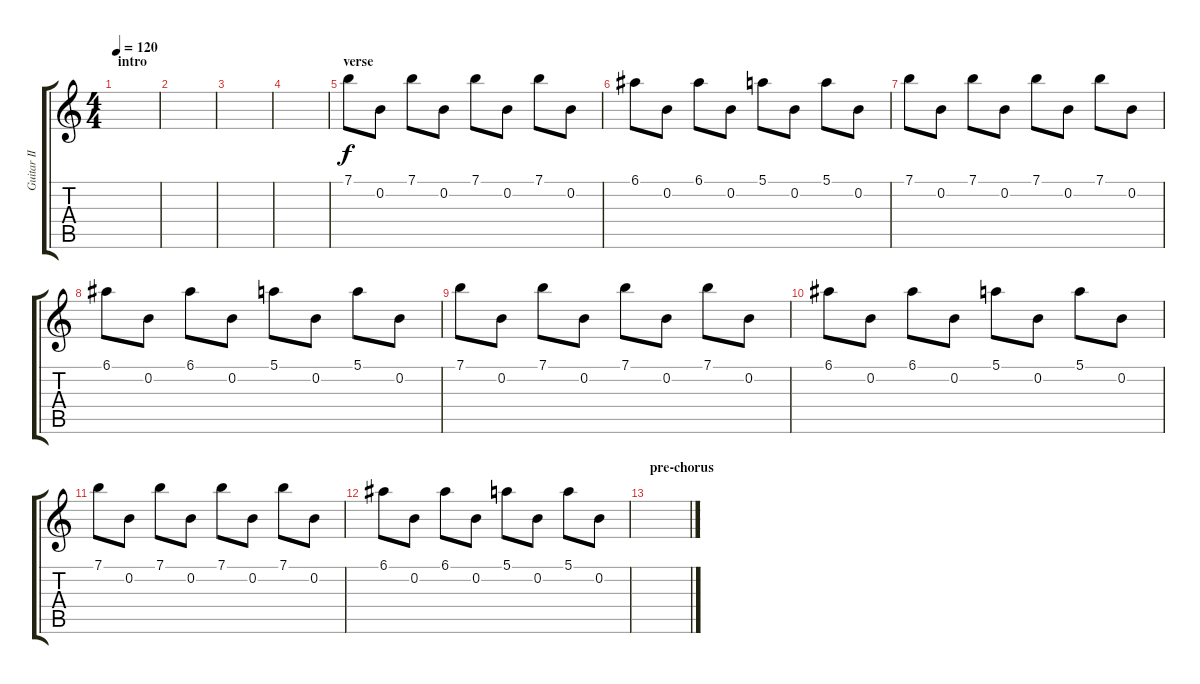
\track ("Guitar II (electric/overdriven)" "Guitar II ") {instrument overdrivenguitar}
\staff {score tabs}
\tuning (E4 B3 G3 D3 A2 E2) {hide}
\ts (4 4)
\section ("" "intro")
\tempo 120
\clef g2
\ks c
|
|
|
|
\section ("" "verse")
7.1.8 0.2.8 7.1.8 0.2.8 7.1.8 0.2.8 7.1.8 0.2.8 |
6.1.8 0.2.8 6.1.8 0.2.8 5.1.8 0.2.8 5.1.8 0.2.8 |
7.1.8 0.2.8 7.1.8 0.2.8 7.1.8 0.2.8 7.1.8 0.2.8 |
6.1.8 0.2.8 6.1.8 0.2.8 5.1.8 0.2.8 5.1.8 0.2.8 |
7.1.8 0.2.8 7.1.8 0.2.8 7.1.8 0.2.8 7.1.8 0.2.8 |
6.1.8 0.2.8 6.1.8 0.2.8 5.1.8 0.2.8 5.1.8 0.2.8 |
7.1.8 0.2.8 7.1.8 0.2.8 7.1.8 0.2.8 7.1.8 0.2.8 |
6.1.8 0.2.8 6.1.8 0.2.8 5.1.8 0.2.8 5.1.8 0.2.8 |
\section ("" "pre-chorus")
